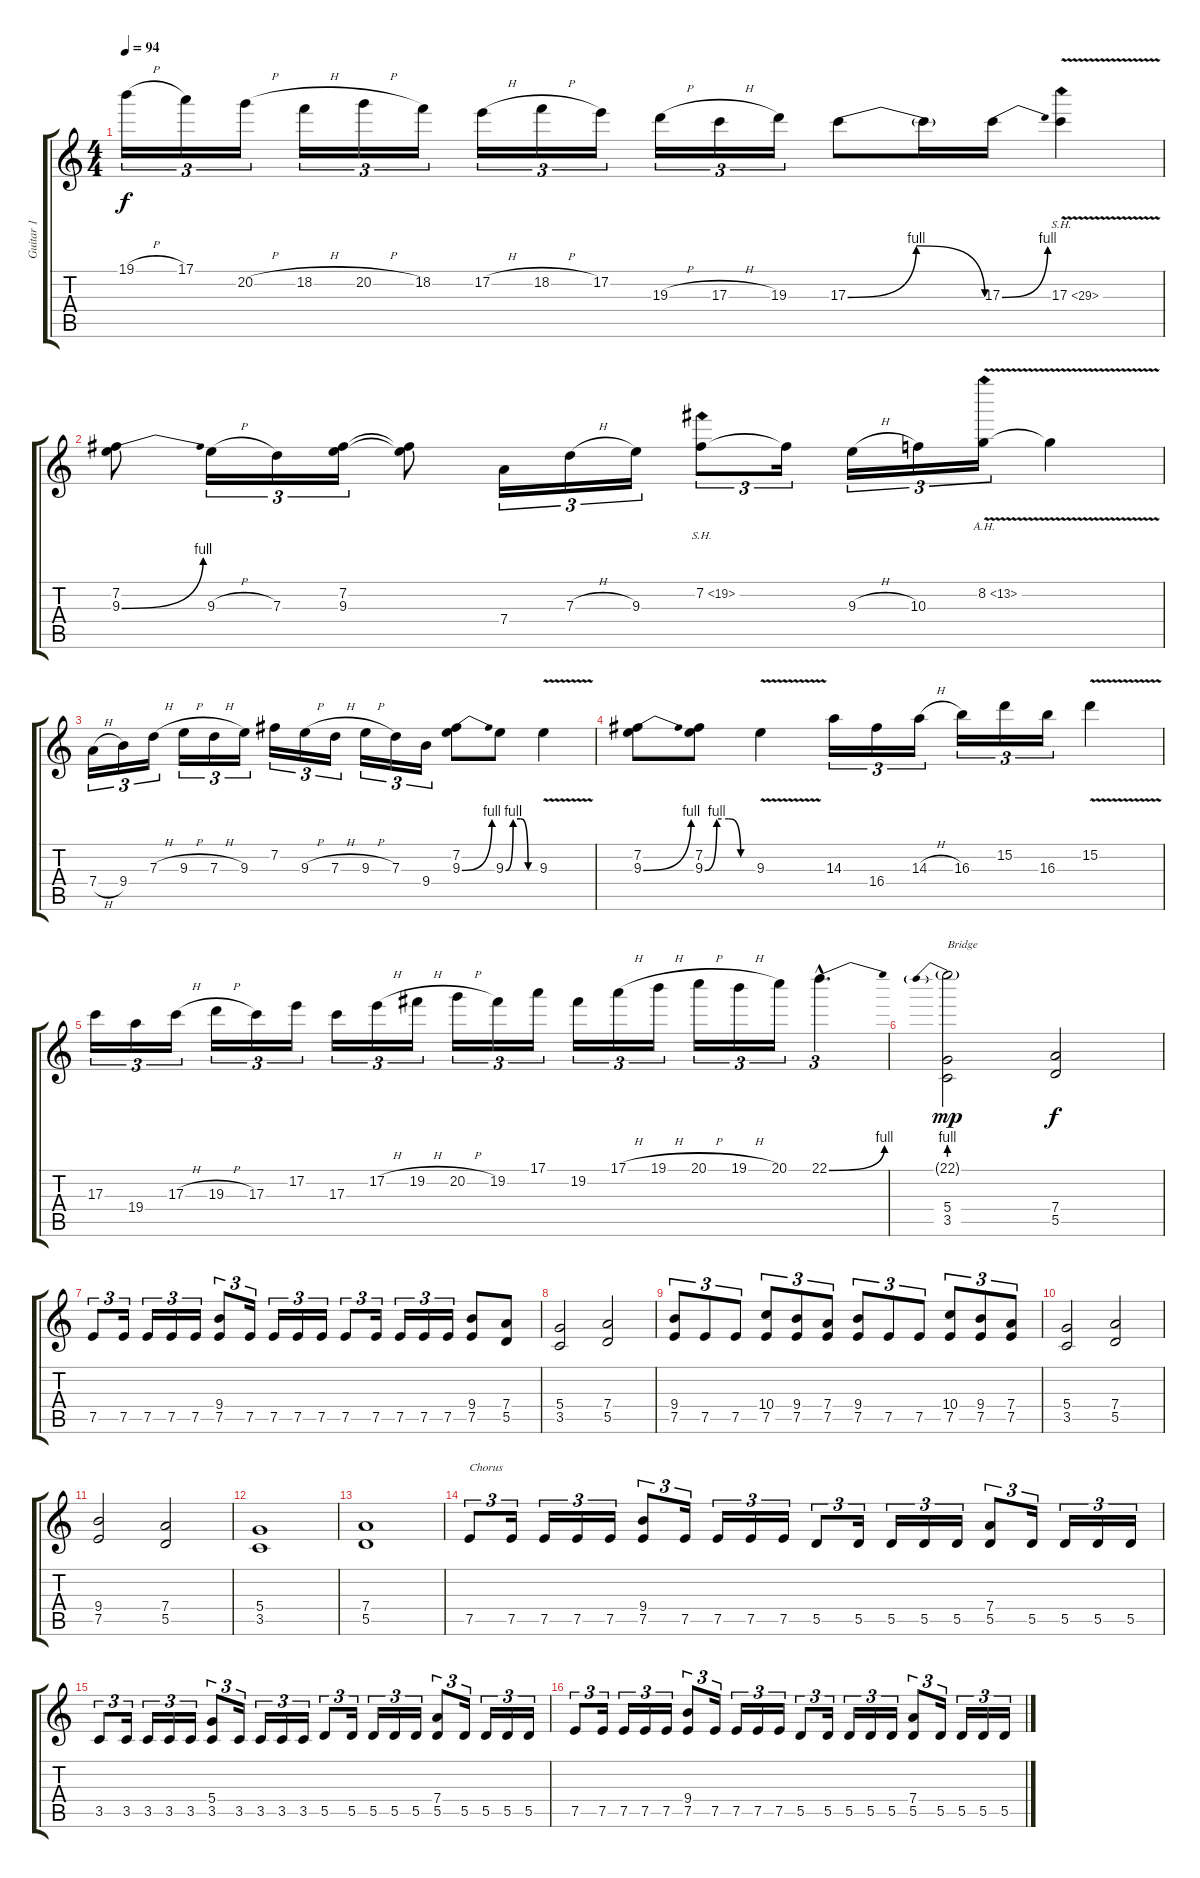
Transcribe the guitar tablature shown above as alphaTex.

\track ("Guitar 1" "Guitar 1") {instrument distortionguitar}
\staff {score tabs}
\tuning (E4 B3 G3 D3 A2 E2) {hide}
\ts (4 4)
\tempo 94
\clef g2
\ks c
19.1{h}.16{tu (3 2) dy f} 17.1.16{tu (3 2)} 20.2{h}.16{tu (3 2)} 18.2{h}.16{tu (3 2)} 20.2{h}.16{tu (3 2)} 18.2.16{tu (3 2)} 17.2{h}.16{tu (3 2)} 18.2{h}.16{tu (3 2)} 17.2.16{tu (3 2)} 19.3{h}.16{tu (3 2)} 17.3{h}.16{tu (3 2)} 19.3.16{tu (3 2)} 17.3{be (bendrelease 0 0 15 4 45 4 60 0)}.8 17.3{t}.16 17.3{be (bend 0 0 60 4)}.16 17.3{sh 12 v}.4 |
(7.2 9.3{be (bend 0 0 60 4)}).8 9.3{h}.16{tu (3 2)} 7.3.16{tu (3 2)} (7.2 9.3).16{tu (3 2)} (7.2{t} 9.3{t}).8 7.4.16{tu (3 2)} 7.3{h}.16{tu (3 2)} 9.3.16{tu (3 2)} 7.2{sh 12}.8{tu (3 2)} 7.2{t}.16{tu (3 2)} 9.3{h}.16{tu (3 2)} 10.3.16{tu (3 2)} 8.2{ah 5 v}.16{tu (3 2)} 8.2{t}.4 |
7.4{h}.16{tu (3 2)} 9.4.16{tu (3 2)} 7.3{h}.16{tu (3 2)} 9.3{h}.16{tu (3 2)} 7.3{h}.16{tu (3 2)} 9.3.16{tu (3 2)} 7.2.16{tu (3 2)} 9.3{h}.16{tu (3 2)} 7.3{h}.16{tu (3 2)} 9.3{h}.16{tu (3 2)} 7.3.16{tu (3 2)} 9.4.16{tu (3 2)} (7.2 9.3{be (bend 0 0 60 4)}).8 9.3{be (custom 0 0 15 4 30 4 45 0 60 0)}.8 9.3{v}.4 |
(7.2 9.3{be (bend 0 0 60 4)}).8 (7.2 9.3{be (custom 0 0 15 4 30 4 45 0 60 0)}).8 9.3{v}.4 14.3.16{tu (3 2)} 16.4.16{tu (3 2)} 14.3{h}.16{tu (3 2)} 16.3.16{tu (3 2)} 15.2.16{tu (3 2)} 16.3.16{tu (3 2)} 15.2{v}.4 |
17.3.16{tu (3 2)} 19.4.16{tu (3 2)} 17.3{h}.16{tu (3 2)} 19.3{h}.16{tu (3 2)} 17.3.16{tu (3 2)} 17.2.16{tu (3 2)} 17.3.16{tu (3 2)} 17.2{h}.16{tu (3 2)} 19.2{h}.16{tu (3 2)} 20.2{h}.16{tu (3 2)} 19.2.16{tu (3 2)} 17.1.16{tu (3 2)} 19.2.16{tu (3 2)} 17.1{h}.16{tu (3 2)} 19.1{h}.16{tu (3 2)} 20.1{h}.16{tu (3 2)} 19.1{h}.16{tu (3 2)} 20.1.16{tu (3 2)} 22.1{be (bend 0 0 60 4) hac}.4{d tu (3 2)} |
(22.1{be (prebend 0 4 60 4) g} 5.4 3.5).2{txt "Bridge" dy mp} (7.4 5.5).2{dy f} |
7.5.8{tu (3 2)} 7.5.16{tu (3 2)} 7.5.16{tu (3 2)} 7.5.16{tu (3 2)} 7.5.16{tu (3 2)} (9.4 7.5).8{tu (3 2)} 7.5.16{tu (3 2)} 7.5.16{tu (3 2)} 7.5.16{tu (3 2)} 7.5.16{tu (3 2)} 7.5.8{tu (3 2)} 7.5.16{tu (3 2)} 7.5.16{tu (3 2)} 7.5.16{tu (3 2)} 7.5.16{tu (3 2)} (9.4 7.5).8 (7.4 5.5).8 |
(5.4 3.5).2 (7.4 5.5).2 |
(9.4 7.5).8{tu (3 2)} 7.5.8{tu (3 2)} 7.5.8{tu (3 2)} (10.4 7.5).8{tu (3 2)} (9.4 7.5).8{tu (3 2)} (7.4 7.5).8{tu (3 2)} (9.4 7.5).8{tu (3 2)} 7.5.8{tu (3 2)} 7.5.8{tu (3 2)} (10.4 7.5).8{tu (3 2)} (9.4 7.5).8{tu (3 2)} (7.4 7.5).8{tu (3 2)} |
(5.4 3.5).2 (7.4 5.5).2 |
(9.4 7.5).2 (7.4 5.5).2 |
(5.4 3.5).1 |
(7.4 5.5).1 |
7.5.8{tu (3 2) txt "Chorus"} 7.5.16{tu (3 2)} 7.5.16{tu (3 2)} 7.5.16{tu (3 2)} 7.5.16{tu (3 2)} (9.4 7.5).8{tu (3 2)} 7.5.16{tu (3 2)} 7.5.16{tu (3 2)} 7.5.16{tu (3 2)} 7.5.16{tu (3 2)} 5.5.8{tu (3 2)} 5.5.16{tu (3 2)} 5.5.16{tu (3 2)} 5.5.16{tu (3 2)} 5.5.16{tu (3 2)} (7.4 5.5).8{tu (3 2)} 5.5.16{tu (3 2)} 5.5.16{tu (3 2)} 5.5.16{tu (3 2)} 5.5.16{tu (3 2)} |
3.5.8{tu (3 2)} 3.5.16{tu (3 2)} 3.5.16{tu (3 2)} 3.5.16{tu (3 2)} 3.5.16{tu (3 2)} (5.4 3.5).8{tu (3 2)} 3.5.16{tu (3 2)} 3.5.16{tu (3 2)} 3.5.16{tu (3 2)} 3.5.16{tu (3 2)} 5.5.8{tu (3 2)} 5.5.16{tu (3 2)} 5.5.16{tu (3 2)} 5.5.16{tu (3 2)} 5.5.16{tu (3 2)} (7.4 5.5).8{tu (3 2)} 5.5.16{tu (3 2)} 5.5.16{tu (3 2)} 5.5.16{tu (3 2)} 5.5.16{tu (3 2)} |
7.5.8{tu (3 2)} 7.5.16{tu (3 2)} 7.5.16{tu (3 2)} 7.5.16{tu (3 2)} 7.5.16{tu (3 2)} (9.4 7.5).8{tu (3 2)} 7.5.16{tu (3 2)} 7.5.16{tu (3 2)} 7.5.16{tu (3 2)} 7.5.16{tu (3 2)} 5.5.8{tu (3 2)} 5.5.16{tu (3 2)} 5.5.16{tu (3 2)} 5.5.16{tu (3 2)} 5.5.16{tu (3 2)} (7.4 5.5).8{tu (3 2)} 5.5.16{tu (3 2)} 5.5.16{tu (3 2)} 5.5.16{tu (3 2)} 5.5.16{tu (3 2)}
